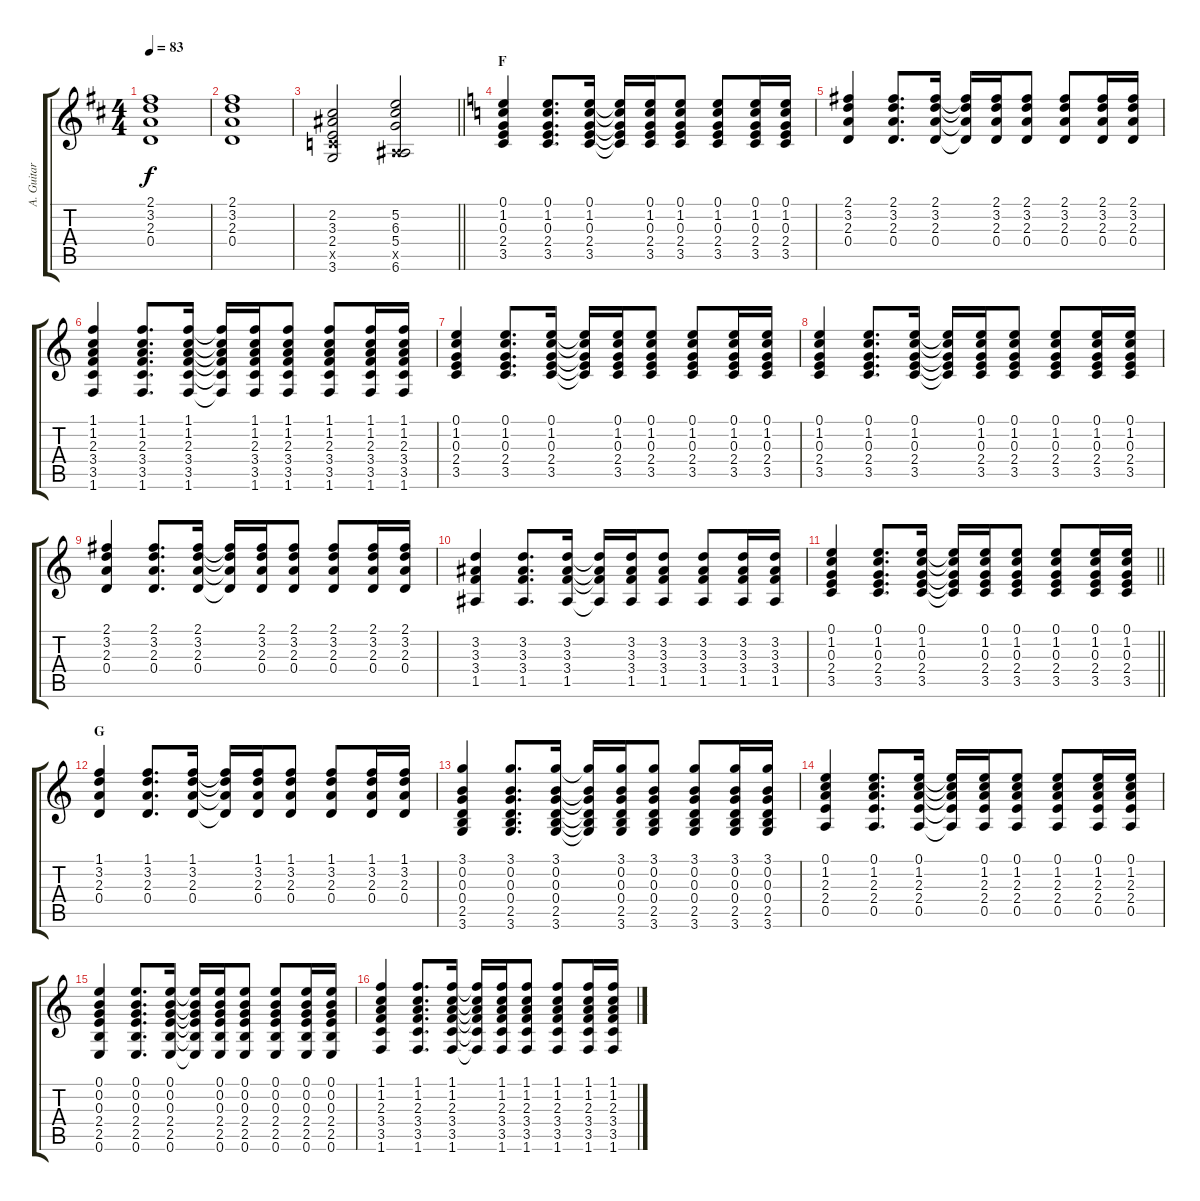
\track ("A. Guitar" "A. Guitar") {instrument acousticguitarsteel}
\staff {score tabs}
\tuning (E4 B3 G3 D3 A2 E2) {hide}
\ts (4 4)
\tempo 83
\clef g2
\ks d
(2.1 3.2 2.3 0.4).1{dy f} |
(2.1 3.2 2.3 0.4).1 |
\barLineRight lightlight
(2.2 3.3 2.4 3.5{x} 3.6).2 (5.2 6.3 5.4 0.5{x} 6.6).2 |
\section ("" "F")
\ks c
(0.1 1.2 0.3 2.4 3.5).4 (0.1 1.2 0.3 2.4 3.5).8{d} (0.1 1.2 0.3 2.4 3.5).16 (0.1{t} 1.2{t} 0.3{t} 2.4{t} 3.5{t}).16 (0.1 1.2 0.3 2.4 3.5).16 (0.1 1.2 0.3 2.4 3.5).8 (0.1 1.2 0.3 2.4 3.5).8 (0.1 1.2 0.3 2.4 3.5).16 (0.1 1.2 0.3 2.4 3.5).16 |
(2.1 3.2 2.3 0.4).4 (2.1 3.2 2.3 0.4).8{d} (2.1 3.2 2.3 0.4).16 (2.1{t} 3.2{t} 2.3{t} 0.4{t}).16 (2.1 3.2 2.3 0.4).16 (2.1 3.2 2.3 0.4).8 (2.1 3.2 2.3 0.4).8 (2.1 3.2 2.3 0.4).16 (2.1 3.2 2.3 0.4).16 |
(1.1 1.2 2.3 3.4 3.5 1.6).4 (1.1 1.2 2.3 3.4 3.5 1.6).8{d} (1.1 1.2 2.3 3.4 3.5 1.6).16 (1.1{t} 1.2{t} 2.3{t} 3.4{t} 3.5{t} 1.6{t}).16 (1.1 1.2 2.3 3.4 3.5 1.6).16 (1.1 1.2 2.3 3.4 3.5 1.6).8 (1.1 1.2 2.3 3.4 3.5 1.6).8 (1.1 1.2 2.3 3.4 3.5 1.6).16 (1.1 1.2 2.3 3.4 3.5 1.6).16 |
(0.1 1.2 0.3 2.4 3.5).4 (0.1 1.2 0.3 2.4 3.5).8{d} (0.1 1.2 0.3 2.4 3.5).16 (0.1{t} 1.2{t} 0.3{t} 2.4{t} 3.5{t}).16 (0.1 1.2 0.3 2.4 3.5).16 (0.1 1.2 0.3 2.4 3.5).8 (0.1 1.2 0.3 2.4 3.5).8 (0.1 1.2 0.3 2.4 3.5).16 (0.1 1.2 0.3 2.4 3.5).16 |
(0.1 1.2 0.3 2.4 3.5).4 (0.1 1.2 0.3 2.4 3.5).8{d} (0.1 1.2 0.3 2.4 3.5).16 (0.1{t} 1.2{t} 0.3{t} 2.4{t} 3.5{t}).16 (0.1 1.2 0.3 2.4 3.5).16 (0.1 1.2 0.3 2.4 3.5).8 (0.1 1.2 0.3 2.4 3.5).8 (0.1 1.2 0.3 2.4 3.5).16 (0.1 1.2 0.3 2.4 3.5).16 |
(2.1 3.2 2.3 0.4).4 (2.1 3.2 2.3 0.4).8{d} (2.1 3.2 2.3 0.4).16 (2.1{t} 3.2{t} 2.3{t} 0.4{t}).16 (2.1 3.2 2.3 0.4).16 (2.1 3.2 2.3 0.4).8 (2.1 3.2 2.3 0.4).8 (2.1 3.2 2.3 0.4).16 (2.1 3.2 2.3 0.4).16 |
(3.2 3.3 3.4 1.5).4 (3.2 3.3 3.4 1.5).8{d} (3.2 3.3 3.4 1.5).16 (3.2{t} 3.3{t} 3.4{t} 1.5{t}).16 (3.2 3.3 3.4 1.5).16 (3.2 3.3 3.4 1.5).8 (3.2 3.3 3.4 1.5).8 (3.2 3.3 3.4 1.5).16 (3.2 3.3 3.4 1.5).16 |
\barLineRight lightlight
(0.1 1.2 0.3 2.4 3.5).4 (0.1 1.2 0.3 2.4 3.5).8{d} (0.1 1.2 0.3 2.4 3.5).16 (0.1{t} 1.2{t} 0.3{t} 2.4{t} 3.5{t}).16 (0.1 1.2 0.3 2.4 3.5).16 (0.1 1.2 0.3 2.4 3.5).8 (0.1 1.2 0.3 2.4 3.5).8 (0.1 1.2 0.3 2.4 3.5).16 (0.1 1.2 0.3 2.4 3.5).16 |
\section ("" "G")
(1.1 3.2 2.3 0.4).4 (1.1 3.2 2.3 0.4).8{d} (1.1 3.2 2.3 0.4).16 (1.1{t} 3.2{t} 2.3{t} 0.4{t}).16 (1.1 3.2 2.3 0.4).16 (1.1 3.2 2.3 0.4).8 (1.1 3.2 2.3 0.4).8 (1.1 3.2 2.3 0.4).16 (1.1 3.2 2.3 0.4).16 |
(3.1 0.2 0.3 0.4 2.5 3.6).4 (3.1 0.2 0.3 0.4 2.5 3.6).8{d} (3.1 0.2 0.3 0.4 2.5 3.6).16 (3.1{t} 0.2{t} 0.3{t} 0.4{t} 2.5{t} 3.6{t}).16 (3.1 0.2 0.3 0.4 2.5 3.6).16 (3.1 0.2 0.3 0.4 2.5 3.6).8 (3.1 0.2 0.3 0.4 2.5 3.6).8 (3.1 0.2 0.3 0.4 2.5 3.6).16 (3.1 0.2 0.3 0.4 2.5 3.6).16 |
(0.1 1.2 2.3 2.4 0.5).4 (0.1 1.2 2.3 2.4 0.5).8{d} (0.1 1.2 2.3 2.4 0.5).16 (0.1{t} 1.2{t} 2.3{t} 2.4{t} 0.5{t}).16 (0.1 1.2 2.3 2.4 0.5).16 (0.1 1.2 2.3 2.4 0.5).8 (0.1 1.2 2.3 2.4 0.5).8 (0.1 1.2 2.3 2.4 0.5).16 (0.1 1.2 2.3 2.4 0.5).16 |
(0.1 0.2 0.3 2.4 2.5 0.6).4 (0.1 0.2 0.3 2.4 2.5 0.6).8{d} (0.1 0.2 0.3 2.4 2.5 0.6).16 (0.1{t} 0.2{t} 0.3{t} 2.4{t} 2.5{t} 0.6{t}).16 (0.1 0.2 0.3 2.4 2.5 0.6).16 (0.1 0.2 0.3 2.4 2.5 0.6).8 (0.1 0.2 0.3 2.4 2.5 0.6).8 (0.1 0.2 0.3 2.4 2.5 0.6).16 (0.1 0.2 0.3 2.4 2.5 0.6).16 |
(1.1 1.2 2.3 3.4 3.5 1.6).4 (1.1 1.2 2.3 3.4 3.5 1.6).8{d} (1.1 1.2 2.3 3.4 3.5 1.6).16 (1.1{t} 1.2{t} 2.3{t} 3.4{t} 3.5{t} 1.6{t}).16 (1.1 1.2 2.3 3.4 3.5 1.6).16 (1.1 1.2 2.3 3.4 3.5 1.6).8 (1.1 1.2 2.3 3.4 3.5 1.6).8 (1.1 1.2 2.3 3.4 3.5 1.6).16 (1.1 1.2 2.3 3.4 3.5 1.6).16
